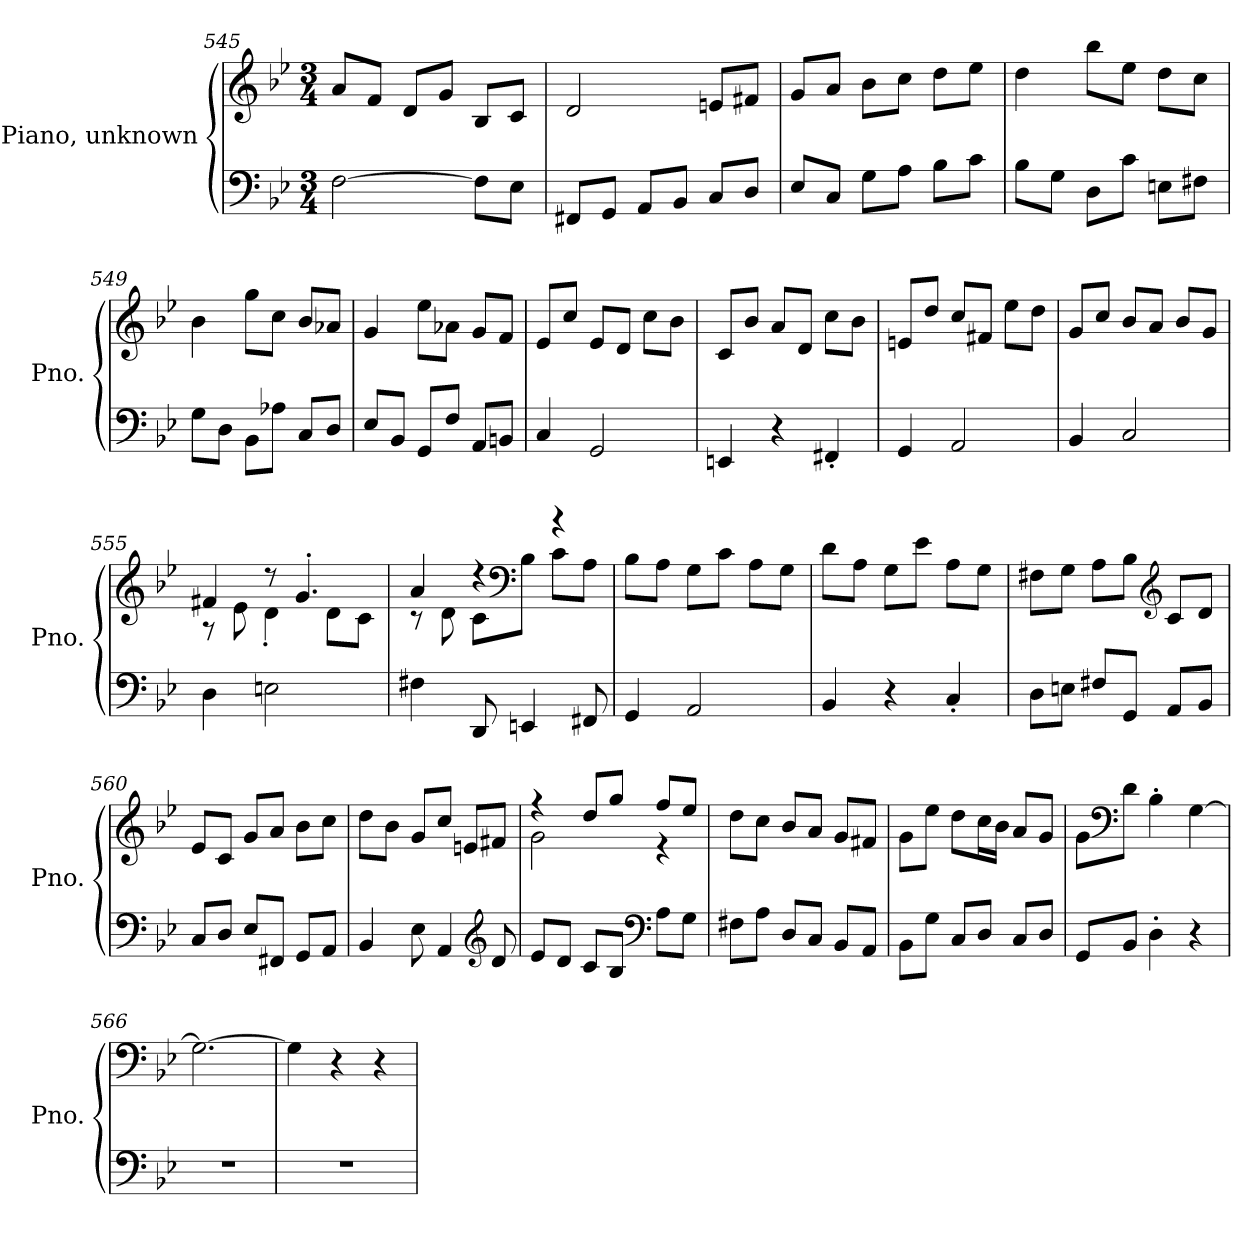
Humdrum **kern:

**kern	**kern
*part1	*part1
*staff2	*staff1
*I"Piano, unknown	*
*I'Pno.	*
*clefF4	*clefG2
*k[b-e-]	*k[b-e-]
*M3/4	*M3/4
=545	=545
[2F\	8a/L
.	8f/J
.	8d/L
.	8g/J
8F\L]	8B-/L
8E-\J	8c/J
=546	=546
8FF#X/L	2d/
8GG/J	.
8AA/L	.
8BB-/J	.
8C/L	8en/L
8D/J	8f#X/J
=547	=547
8E-/L	8g/L
8C/J	8a/J
8G\L	8b-\L
8A\J	8cc\J
8B-\L	8dd\L
8c\J	8ee-\J
=548	=548
8B-\L	4dd\
8G\J	.
8D\L	8bb-\L
8c\J	8ee-\J
8En\L	8dd\L
8F#X\J	8cc\J
!!LO:LB:g=z
=549	=549
8G\L	4b-\
8D\J	.
8BB-\L	8gg\L
8A-X\J	8cc\J
8C/L	8b-/L
8D/J	8a-X/J
=550	=550
8E-/L	4g/
8BB-/J	.
8GG/L	8ee-\L
8F/J	8a-X\J
8AA/L	8g/L
8BBn/J	8f/J
=551	=551
4C/	8e-/L
.	8cc/J
2GG/	8e-/L
.	8d/J
.	8cc\L
.	8b-\J
=552	=552
4EEn/	8c/L
.	8b-/J
4r	8a/L
.	8d/J
4FF#X'/	8cc\L
.	8b-\J
=553	=553
4GG/	8en/L
.	8dd/J
2AA/	8cc/L
.	8f#X/J
.	8ee-\L
.	8dd\J
=554	=554
4BB-/	8g/L
.	8cc/J
2C/	8b-/L
.	8a/J
.	8b-/L
.	8g/J
!!LO:LB:g=z
=555	=555
*	*^
4D\	4f#X/	8r
.	.	8e-\
2En\	8r	4d'\
.	4.g'/	.
.	.	8d\L
.	.	8c\J
=556	=556	=556
4F#X\	4a/	8r
.	.	8d\
8DD/	4r	8c\L
*	*clefF4	*
4EEn/	.	8B-\J
.	4r	8c\L
8FF#X/	.	8A\J
*	*v	*v
=557	=557
4GG/	8B-\L
.	8A\J
2AA/	8G\L
.	8c\J
.	8A\L
.	8G\J
=558	=558
4BB-/	8d\L
.	8A\J
4r	8G\L
.	8e-\J
4C'/	8A\L
.	8G\J
=559	=559
8D\L	8F#X\L
8En\J	8G\J
8F#X/L	8A\L
8GG/J	8B-\J
*	*clefG2
8AA/L	8c/L
8BB-/J	8d/J
!!LO:LB:g=z
=560	=560
8C/L	8e-/L
8D/J	8c/J
8E-/L	8g/L
8FF#X/J	8a/J
8GG/L	8b-\L
8AA/J	8cc\J
=561	=561
4BB-/	8dd\L
.	8b-\J
8E-\	8g/L
4AA/	8cc/J
.	8en/L
*clefG2	*
8d/	8f#X/J
=562	=562
*	*^
8e-/L	4r	2g\
8d/J	.	.
8c/L	8dd/L	.
8B-/J	8gg/J	.
*clefF4	*	*
8A\L	8ff/L	4r
8G\J	8ee-/J	.
*	*v	*v
=563	=563
8F#X\L	8dd\L
8A\J	8cc\J
8D/L	8b-/L
8C/J	8a/J
8BB-/L	8g/L
8AA/J	8f#X/J
=564	=564
8BB-\L	8g\L
8G\J	8ee-\J
8C/L	8dd\L
8D/J	16cc\L
.	16b-\JJ
8C/L	8a/L
8D/J	8g/J
!!LO:LB:g=z
=565	=565
8GG/L	8g\L
*	*clefF4
8BB-/J	8d\J
4D'\	4B-'\
4r	[4G\
=566	=566
2.r	2.G\_
=567	=567
2.r	4G\]
.	4r
.	4r
=	=
*-	*-
